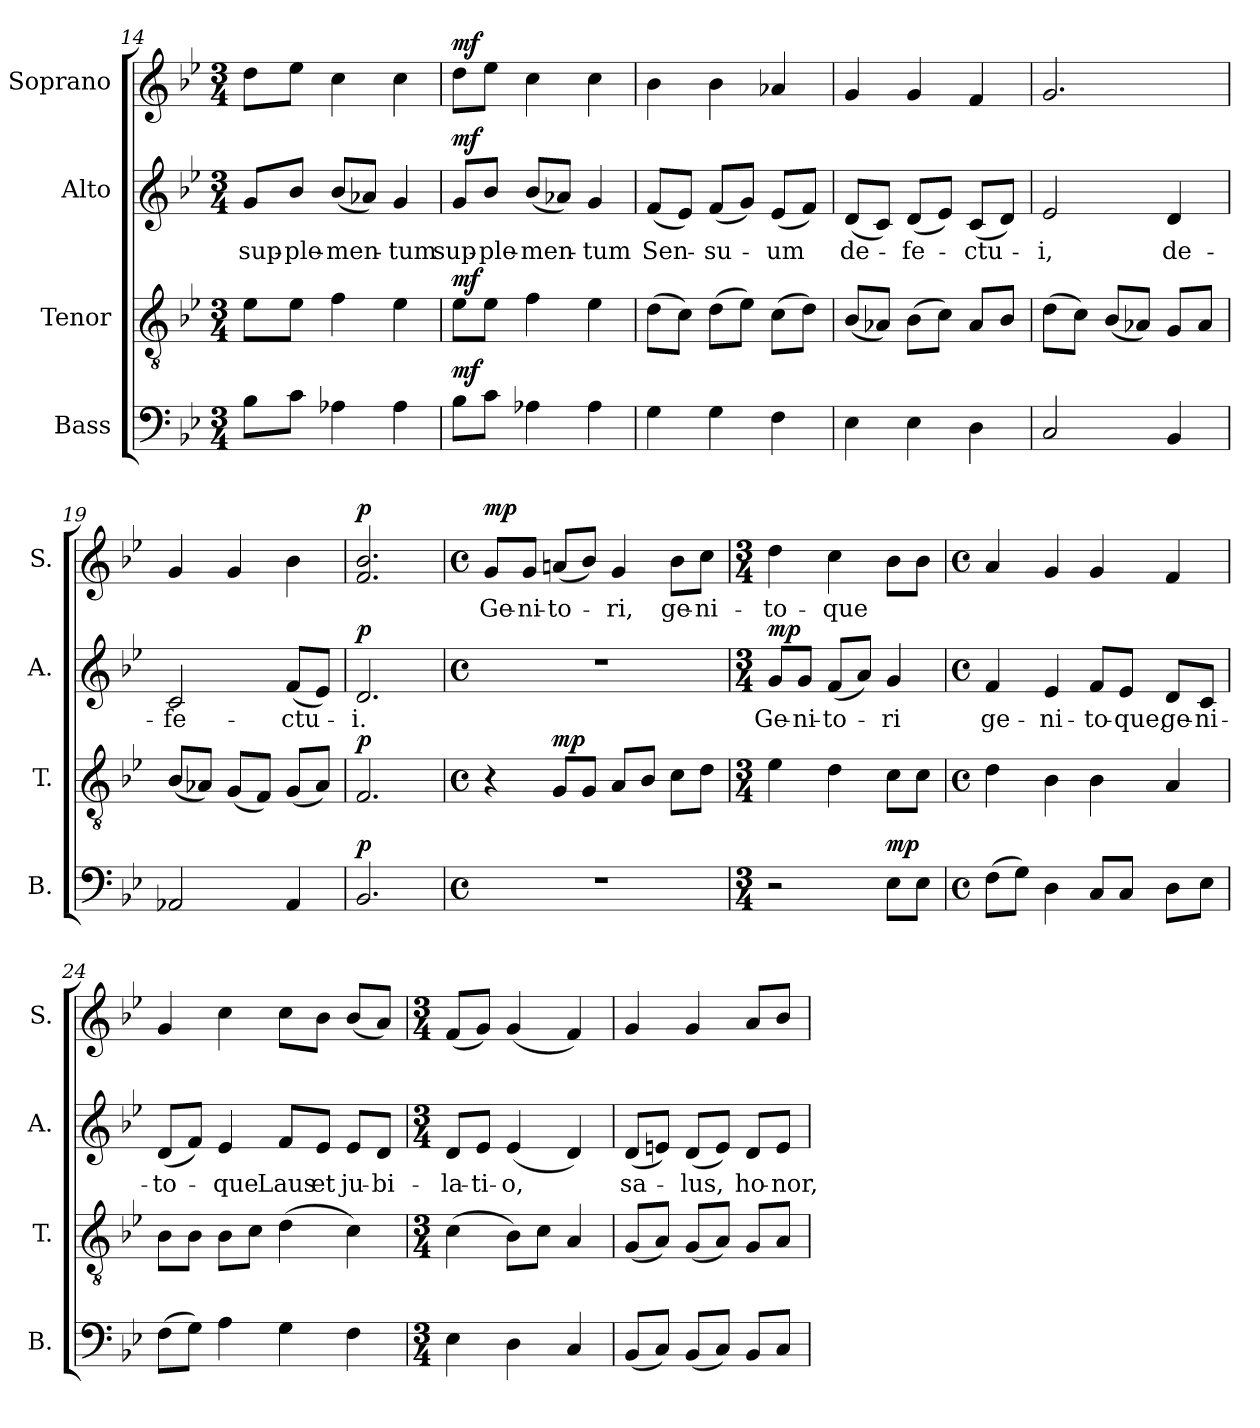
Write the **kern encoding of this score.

**kern	**dynam	**kern	**dynam	**kern	**text	**dynam	**kern	**text	**dynam
*part4	*part4	*part3	*part3	*part2	*part2	*part2	*part1	*part1	*part1
*staff4	*staff4	*staff3	*staff3	*staff2	*staff2	*staff2	*staff1	*staff1	*staff1
*I"Bass	*	*I"Tenor	*	*I"Alto	*	*	*I"Soprano	*	*
*I'B.	*	*I'T.	*	*I'A.	*	*	*I'S.	*	*
*clefF4	*	*clefGv2	*	*clefG2	*	*	*clefG2	*	*
*k[b-e-]	*	*k[b-e-]	*	*k[b-e-]	*	*	*k[b-e-]	*	*
*M3/4	*	*M3/4	*	*M3/4	*	*	*M3/4	*	*
=14	=14	=14	=14	=14	=14	=14	=14	=14	=14
!	!	!	!	!	!LO:LY:b	!	!	!	!
8B-\L	.	8e-\L	.	8g/L	sup-	.	8dd\L	.	.
!	!	!	!	!	!LO:LY:b	!	!	!	!
8c\J	.	8e-\J	.	8b-/J	-ple-	.	8ee-\J	.	.
!	!	!	!	!	!LO:LY:b	!	!	!	!
4A-X\	.	4f\	.	(<8b-/L	-men-	.	4cc\	.	.
.	.	.	.	8a-X/J)	.	.	.	.	.
!	!	!	!	!	!LO:LY:b	!	!	!	!
4A-\	.	4e-\	.	4g/	-tum	.	4cc\	.	.
=15	=15	=15	=15	=15	=15	=15	=15	=15	=15
!	!LO:DY:a	!	!LO:DY:a	!	!LO:LY:b	!LO:DY:a	!	!	!LO:DY:a
8B-\L	mf	8e-\L	mf	8g/L	sup-	mf	8dd\L	.	mf
!	!	!	!	!	!LO:LY:b	!	!	!	!
8c\J	.	8e-\J	.	8b-/J	-ple-	.	8ee-\J	.	.
!	!	!	!	!	!LO:LY:b	!	!	!	!
4A-X\	.	4f\	.	(<8b-/L	-men-	.	4cc\	.	.
.	.	.	.	8a-X/J)	.	.	.	.	.
!	!	!	!	!	!LO:LY:b	!	!	!	!
4A-\	.	4e-\	.	4g/	-tum	.	4cc\	.	.
=16	=16	=16	=16	=16	=16	=16	=16	=16	=16
!	!	!	!	!	!LO:LY:b	!	!	!	!
4G\	.	(>8d\L	.	(<8f/L	Sen-	.	4b-\	.	.
.	.	8c\J)	.	8e-/J)	.	.	.	.	.
!	!	!	!	!	!LO:LY:b	!	!	!	!
4G\	.	(>8d\L	.	(<8f/L	-su-	.	4b-\	.	.
.	.	8e-\J)	.	8g/J)	.	.	.	.	.
!	!	!	!	!	!LO:LY:b	!	!	!	!
4F\	.	(>8c\L	.	(<8e-/L	-um	.	4a-X/	.	.
.	.	8d\J)	.	8f/J)	.	.	.	.	.
=17	=17	=17	=17	=17	=17	=17	=17	=17	=17
!	!	!	!	!	!LO:LY:b	!	!	!	!
4E-\	.	(<8B-/L	.	(<8d/L	de-	.	4g/	.	.
.	.	8A-X/J)	.	8c/J)	.	.	.	.	.
!	!	!	!	!	!LO:LY:b	!	!	!	!
4E-\	.	(>8B-\L	.	(<8d/L	-fe-	.	4g/	.	.
.	.	8c\J)	.	8e-/J)	.	.	.	.	.
!	!	!	!	!	!LO:LY:b	!	!	!	!
4D\	.	8A-/L	.	(<8c/L	-ctu-	.	4f/	.	.
.	.	8B-/J	.	8d/J)	.	.	.	.	.
=18	=18	=18	=18	=18	=18	=18	=18	=18	=18
!	!	!	!	!	!LO:LY:b	!	!	!	!
2C/	.	(>8d\L	.	2e-/	-i,	.	2.g/	.	.
.	.	8c\J)	.	.	.	.	.	.	.
.	.	(<8B-/L	.	.	.	.	.	.	.
.	.	8A-X/J)	.	.	.	.	.	.	.
!	!	!	!	!	!LO:LY:b	!	!	!	!
4BB-/	.	8G/L	.	4d/	de-	.	.	.	.
.	.	8A-/J	.	.	.	.	.	.	.
=19	=19	=19	=19	=19	=19	=19	=19	=19	=19
!	!	!	!	!	!LO:LY:b	!	!	!	!
2AA-X/	.	(<8B-/L	.	2c/	-fe-	.	4g/	.	.
.	.	8A-X/J)	.	.	.	.	.	.	.
.	.	(<8G/L	.	.	.	.	4g/	.	.
.	.	8F/J)	.	.	.	.	.	.	.
!	!	!	!	!	!LO:LY:b	!	!	!	!
4AA-/	.	(<8G/L	.	(<8f/L	-ctu-	.	4b-\	.	.
.	.	8A-/J)	.	8e-/J)	.	.	.	.	.
!!LO:PB:g=z
=20	=20	=20	=20	=20	=20	=20	=20	=20	=20
!	!LO:DY:a	!	!LO:DY:a	!	!LO:LY:b	!LO:DY:a	!	!	!LO:DY:a
2.BB-/	p	2.F/	p	2.d/	-i.	p	2.f/ 2.b-/	.	p
=21	=21	=21	=21	=21	=21	=21	=21	=21	=21
*M4/4	*	*M4/4	*	*M4/4	*	*	*M4/4	*	*
*met(c)	*	*met(c)	*	*met(c)	*	*	*met(c)	*	*
!	!	!	!	!	!	!	!	!LO:LY:b	!LO:DY:a
1r	.	4r	.	1r	.	.	8g/L	Ge-	mp
!	!	!	!	!	!	!	!	!LO:LY:b	!
.	.	.	.	.	.	.	8g/J	-ni-	.
!	!	!	!LO:DY:a	!	!	!	!	!LO:LY:b	!
.	.	8G/L	mp	.	.	.	(<8an/L	-to-	.
.	.	8G/J	.	.	.	.	8b-/J)	.	.
!	!	!	!	!	!	!	!	!LO:LY:b	!
.	.	8A/L	.	.	.	.	4g/	-ri,	.
.	.	8B-/J	.	.	.	.	.	.	.
!	!	!	!	!	!	!	!	!LO:LY:b	!
.	.	8c\L	.	.	.	.	8b-\L	ge-	.
!	!	!	!	!	!	!	!	!LO:LY:b	!
.	.	8d\J	.	.	.	.	8cc\J	-ni-	.
=22	=22	=22	=22	=22	=22	=22	=22	=22	=22
*M3/4	*	*M3/4	*	*M3/4	*	*	*M3/4	*	*
!	!	!	!	!	!LO:LY:b	!LO:DY:a	!	!LO:LY:b	!
2r	.	4e-\	.	8g/L	Ge-	mp	4dd\	-to-	.
!	!	!	!	!	!LO:LY:b	!	!	!	!
.	.	.	.	8g/J	-ni-	.	.	.	.
!	!	!	!	!	!LO:LY:b	!	!	!LO:LY:b	!
.	.	4d\	.	(<8f/L	-to-	.	4cc\	-que	.
.	.	.	.	8a/J)	.	.	.	.	.
!	!LO:DY:a	!	!	!	!LO:LY:b	!	!	!	!
8E-\L	mp	8c\L	.	4g/	-ri	.	8b-\L	.	.
8E-\J	.	8c\J	.	.	.	.	8b-\J	.	.
=23	=23	=23	=23	=23	=23	=23	=23	=23	=23
*M4/4	*	*M4/4	*	*M4/4	*	*	*M4/4	*	*
*met(c)	*	*met(c)	*	*met(c)	*	*	*met(c)	*	*
!	!	!	!	!	!LO:LY:b	!	!	!	!
(>8F\L	.	4d\	.	4f/	ge-	.	4a/	.	.
8G\J)	.	.	.	.	.	.	.	.	.
!	!	!	!	!	!LO:LY:b	!	!	!	!
4D\	.	4B-\	.	4e-/	-ni-	.	4g/	.	.
!	!	!	!	!	!LO:LY:b	!	!	!	!
8C/L	.	4B-\	.	8f/L	-to-	.	4g/	.	.
!	!	!	!	!	!LO:LY:b	!	!	!	!
8C/J	.	.	.	8e-/J	-que,	.	.	.	.
!	!	!	!	!	!LO:LY:b	!	!	!	!
8D\L	.	4A/	.	8d/L	ge-	.	4f/	.	.
!	!	!	!	!	!LO:LY:b	!	!	!	!
8E-\J	.	.	.	8c/J	-ni-	.	.	.	.
=24	=24	=24	=24	=24	=24	=24	=24	=24	=24
!	!	!	!	!	!LO:LY:b	!	!	!	!
(>8F\L	.	8B-\L	.	(<8d/L	-to-	.	4g/	.	.
8G\J)	.	8B-\J	.	8f/J)	.	.	.	.	.
!	!	!	!	!	!LO:LY:b	!	!	!	!
4A\	.	8B-\L	.	4e-/	-que	.	4cc\	.	.
.	.	8c\J	.	.	.	.	.	.	.
!	!	!	!	!	!LO:LY:b	!	!	!	!
4G\	.	(>4d\	.	8f/L	Laus	.	8cc\L	.	.
!	!	!	!	!	!LO:LY:b	!	!	!	!
.	.	.	.	8e-/J	et	.	8b-\J	.	.
!	!	!	!	!	!LO:LY:b	!	!	!	!
4F\	.	4c\)	.	8e-/L	ju-	.	(<8b-/L	.	.
!	!	!	!	!	!LO:LY:b	!	!	!	!
.	.	.	.	8d/J	-bi-	.	8a/J)	.	.
=25	=25	=25	=25	=25	=25	=25	=25	=25	=25
*M3/4	*	*M3/4	*	*M3/4	*	*	*M3/4	*	*
!	!	!	!	!	!LO:LY:b	!	!	!	!
4E-\	.	(>4c\	.	8d/L	-la-	.	(<8f/L	.	.
!	!	!	!	!	!LO:LY:b	!	!	!	!
.	.	.	.	8e-/J	-ti-	.	8g/J)	.	.
!	!	!	!	!	!LO:LY:b	!	!	!	!
4D\	.	8B-\L)	.	(<4e-/	-o,	.	(<4g/	.	.
.	.	8c\J	.	.	.	.	.	.	.
4C/	.	4A/	.	4d/)	.	.	4f/)	.	.
!!LO:LB:g=z
=26	=26	=26	=26	=26	=26	=26	=26	=26	=26
!	!	!	!	!	!LO:LY:b	!	!	!	!
(<8BB-/L	.	(<8G/L	.	(<8d/L	sa-	.	4g/	.	.
8C/J)	.	8A/J)	.	8en/J)	.	.	.	.	.
!	!	!	!	!	!LO:LY:b	!	!	!	!
(<8BB-/L	.	(<8G/L	.	(<8d/L	-lus,	.	4g/	.	.
8C/J)	.	8A/J)	.	8e/J)	.	.	.	.	.
!	!	!	!	!	!LO:LY:b	!	!	!	!
8BB-/L	.	8G/L	.	8d/L	ho-	.	8a/L	.	.
!	!	!	!	!	!LO:LY:b	!	!	!	!
8C/J	.	8A/J	.	8e/J	-nor,	.	8b-/J	.	.
=	=	=	=	=	=	=	=	=	=
*-	*-	*-	*-	*-	*-	*-	*-	*-	*-
